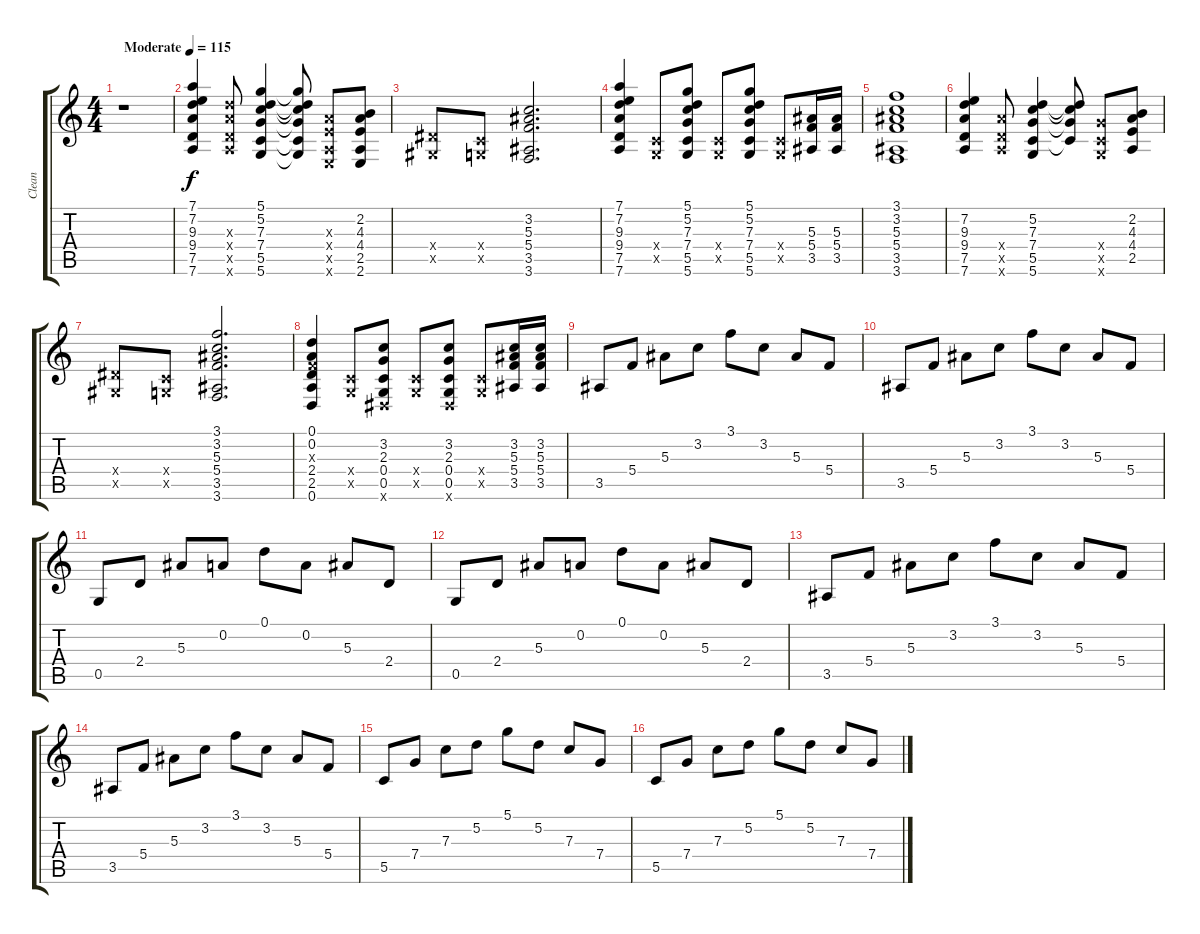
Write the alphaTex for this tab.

\track ("Clean" "Clean") {instrument electricguitarclean}
\staff {score tabs}
\tuning (D4 A3 F3 C3 G2 D2) {hide}
\ts (4 4)
\tempo (115 "Moderate")
\clef g2
\ks c
r.1{dy f instrument electricguitarclean} |
(7.1 7.2 9.3 9.4 7.5 7.6).4 (9.3{x} 9.4{x} 7.5{x} 7.6{x}).8 (5.1 5.2 7.3 7.4 5.5 5.6).4 (5.1{t} 5.2{t} 7.3{t} 7.4{t} 5.5{t} 5.6{t}).8 (4.3{x} 4.4{x} 2.5{x} 2.6{x}).8 (2.2 4.3 4.4 2.5 2.6).8 |
(3.4{x} 1.5{x}).8 (0.4{x} 0.5{x}).8 (3.2 5.3 5.4 3.5 3.6).2{d} |
(7.1 7.2 9.3 9.4 7.5 7.6).4 (0.4{x} 0.5{x}).8 (5.1 5.2 7.3 7.4 5.5 5.6).8 (0.4{x} 0.5{x}).8 (5.1 5.2 7.3 7.4 5.5 5.6).8 (0.4{x} 0.5{x}).8 (5.3 5.4 3.5).16 (5.3 5.4 3.5).16 |
(3.1 3.2 5.3 5.4 3.5 3.6).1 |
(7.2 9.3 9.4 7.5 7.6).4 (9.4{x} 7.5{x} 7.6{x}).8 (5.2 7.3 7.4 5.5 5.6).4 (5.2{t} 7.3{t} 7.4{t} 5.5{t}).8 (7.4{x} 5.5{x} 5.6{x}).8 (2.2 4.3 4.4 2.5).8 |
(3.4{x} 1.5{x}).8 (0.4{x} 0.5{x}).8 (3.1 3.2 5.3 5.4 3.5 3.6).2{d} |
(0.1 0.2 0.3{x} 2.4 2.5 0.6).4 (0.4{x} 0.5{x}).8 (3.2 2.3 0.4 0.5 1.6{x}).8 (0.4{x} 0.5{x}).8 (3.2 2.3 0.4 0.5 1.6{x}).8 (0.4{x} 0.5{x}).8 (3.2 5.3 5.4 3.5).16 (3.2 5.3 5.4 3.5).16 |
3.5.8 5.4.8 5.3.8 3.2.8 3.1.8 3.2.8 5.3.8 5.4.8 |
3.5.8 5.4.8 5.3.8 3.2.8 3.1.8 3.2.8 5.3.8 5.4.8 |
0.5.8 2.4.8 5.3.8 0.2.8 0.1.8 0.2.8 5.3.8 2.4.8 |
0.5.8 2.4.8 5.3.8 0.2.8 0.1.8 0.2.8 5.3.8 2.4.8 |
3.5.8 5.4.8 5.3.8 3.2.8 3.1.8 3.2.8 5.3.8 5.4.8 |
3.5.8 5.4.8 5.3.8 3.2.8 3.1.8 3.2.8 5.3.8 5.4.8 |
5.5.8 7.4.8 7.3.8 5.2.8 5.1.8 5.2.8 7.3.8 7.4.8 |
5.5.8 7.4.8 7.3.8 5.2.8 5.1.8 5.2.8 7.3.8 7.4.8
